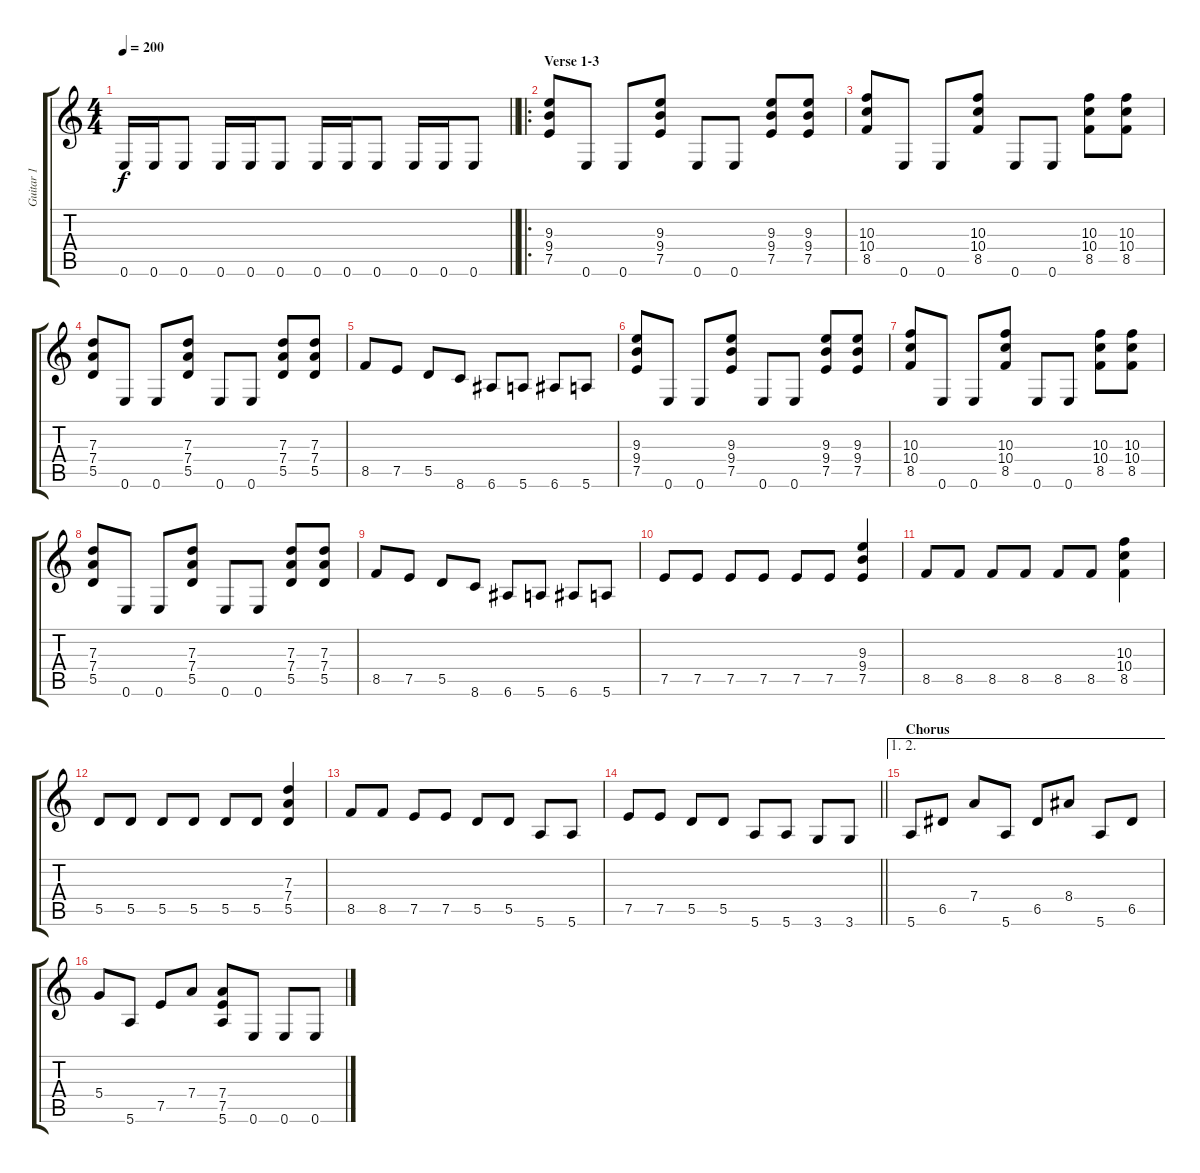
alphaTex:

\track ("Guitar 1" "Guitar 1") {instrument overdrivenguitar}
\staff {score tabs}
\tuning (E4 B3 G3 D3 A2 E2) {hide}
\ts (4 4)
\tempo 200
\clef g2
\barLineRight lightlight
\ks c
0.6.16{dy f} 0.6.16 0.6.8 0.6.16 0.6.16 0.6.8 0.6.16 0.6.16 0.6.8 0.6.16 0.6.16 0.6.8 |
\ro
\section ("" "Verse 1-3")
(9.3 9.4 7.5).8 0.6.8 0.6.8 (9.3 9.4 7.5).8 0.6.8 0.6.8 (9.3 9.4 7.5).8 (9.3 9.4 7.5).8 |
(10.3 10.4 8.5).8 0.6.8 0.6.8 (10.3 10.4 8.5).8 0.6.8 0.6.8 (10.3 10.4 8.5).8 (10.3 10.4 8.5).8 |
(7.3 7.4 5.5).8 0.6.8 0.6.8 (7.3 7.4 5.5).8 0.6.8 0.6.8 (7.3 7.4 5.5).8 (7.3 7.4 5.5).8 |
8.5.8 7.5.8 5.5.8 8.6.8 6.6.8 5.6.8 6.6.8 5.6.8 |
(9.3 9.4 7.5).8 0.6.8 0.6.8 (9.3 9.4 7.5).8 0.6.8 0.6.8 (9.3 9.4 7.5).8 (9.3 9.4 7.5).8 |
(10.3 10.4 8.5).8 0.6.8 0.6.8 (10.3 10.4 8.5).8 0.6.8 0.6.8 (10.3 10.4 8.5).8 (10.3 10.4 8.5).8 |
(7.3 7.4 5.5).8 0.6.8 0.6.8 (7.3 7.4 5.5).8 0.6.8 0.6.8 (7.3 7.4 5.5).8 (7.3 7.4 5.5).8 |
8.5.8 7.5.8 5.5.8 8.6.8 6.6.8 5.6.8 6.6.8 5.6.8 |
7.5.8 7.5.8 7.5.8 7.5.8 7.5.8 7.5.8 (9.3 9.4 7.5).4 |
8.5.8 8.5.8 8.5.8 8.5.8 8.5.8 8.5.8 (10.3 10.4 8.5).4 |
5.5.8 5.5.8 5.5.8 5.5.8 5.5.8 5.5.8 (7.3 7.4 5.5).4 |
8.5.8 8.5.8 7.5.8 7.5.8 5.5.8 5.5.8 5.6.8 5.6.8 |
\barLineRight lightlight
7.5.8 7.5.8 5.5.8 5.5.8 5.6.8 5.6.8 3.6.8 3.6.8 |
\ae (1 2)
\section ("" "Chorus")
5.6.8 6.5.8 7.4.8 5.6.8 6.5.8 8.4.8 5.6.8 6.5.8 |
5.4.8 5.6.8 7.5.8 7.4.8 (7.4 7.5 5.6).8 0.6.8 0.6.8 0.6.8
